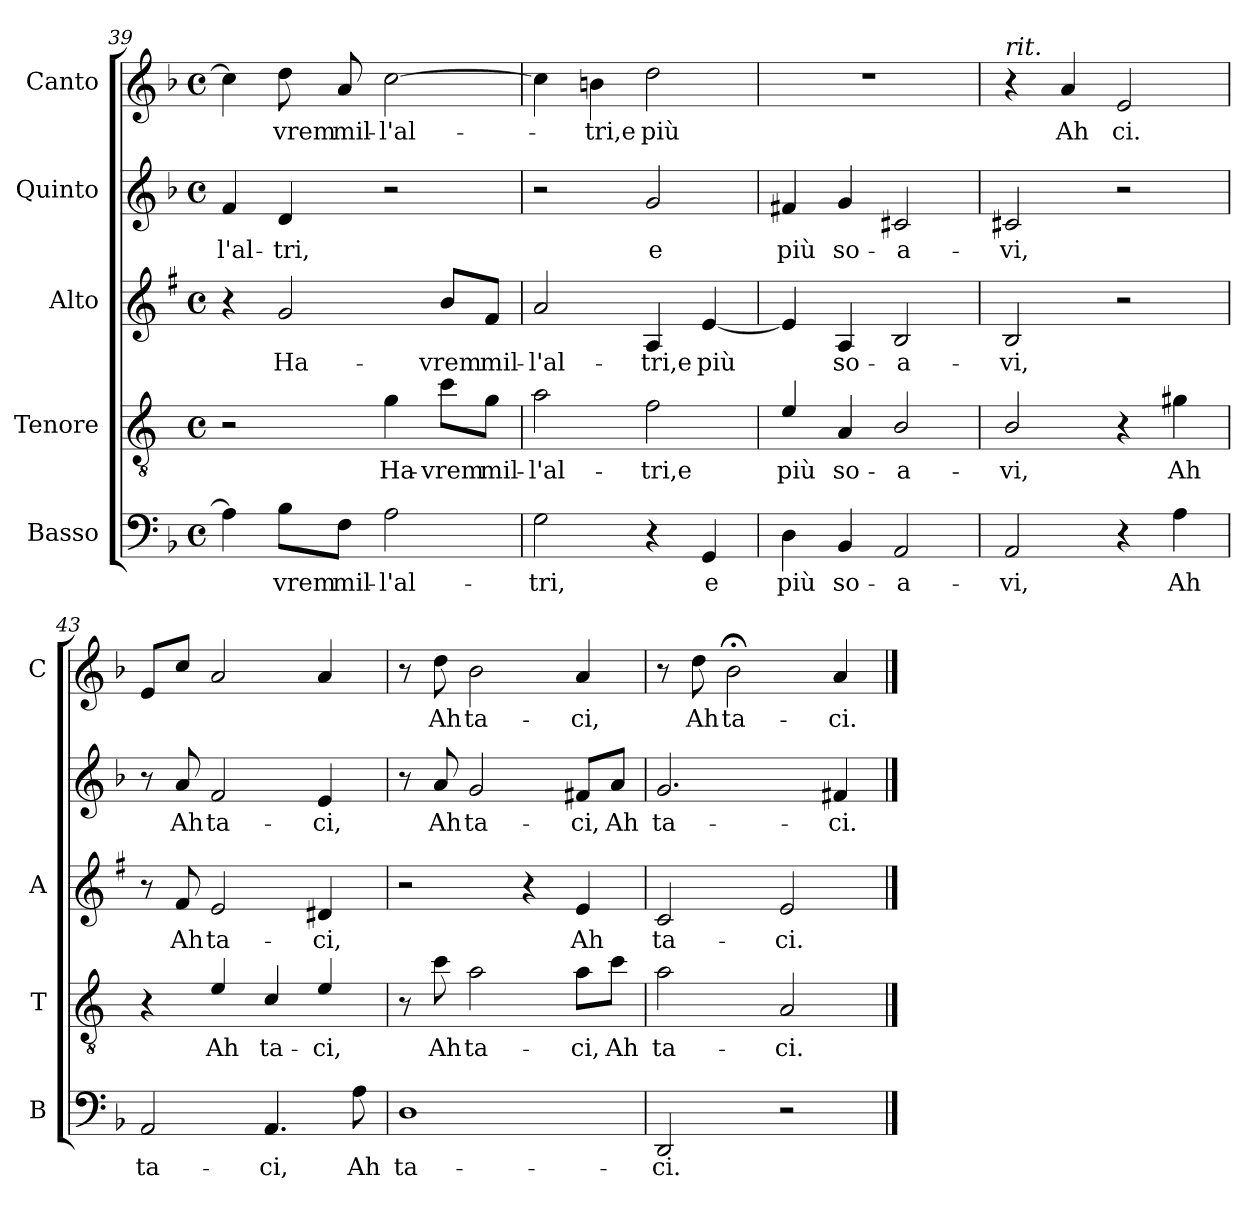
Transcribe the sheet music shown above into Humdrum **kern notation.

**kern	**text	**kern	**text	**kern	**text	**kern	**text	**kern	**text
*part5	*part5	*part4	*part4	*part3	*part3	*part2	*part2	*part1	*part1
*staff5	*staff5	*staff4	*staff4	*staff3	*staff3	*staff2	*staff2	*staff1	*staff1
*I"Basso	*	*I"Tenore	*	*I"Alto	*	*I"Quinto	*	*I"Canto	*
*I'B	*	*I'T	*	*I'A	*	*	*	*I'C	*
*clefF4	*	*clefGv2	*	*clefG2	*	*clefG2	*	*clefG2	*
*	*	*ITrd4c7	*	*ITrd1c2	*	*	*	*	*
*k[b-]	*	*k[b-]	*	*k[b-]	*	*k[b-]	*	*k[b-]	*
*F:	*	*F:	*	*F:	*	*F:	*	*F:	*
*M4/4	*	*M4/4	*	*M4/4	*	*M4/4	*	*M4/4	*
*met(c)	*	*met(c)	*	*met(c)	*	*met(c)	*	*met(c)	*
=39	=39	=39	=39	=39	=39	=39	=39	=39	=39
!	!	!	!	!	!	!	!LO:LY:b	!	!
4A\]	.	2r	.	4r	.	4f/	-l'al-	4cc\]	.
!	!LO:LY:b	!	!	!	!LO:LY:b	!	!LO:LY:b	!	!LO:LY:b
8B-\L	-vrem	.	.	2f/	Ha-	4d/	-tri,	8dd\	-vrem
!	!LO:LY:b	!	!	!	!	!	!	!	!LO:LY:b
8F\J	mil-	.	.	.	.	.	.	8a/	mil-
!	!LO:LY:b	!	!LO:LY:b	!	!	!	!	!	!LO:LY:b
2A\	-l'al-	4c\	Ha-	.	.	2r	.	[2cc\	-l'al-
!	!	!	!LO:LY:b	!	!LO:LY:b	!	!	!	!
.	.	8f\L	-vrem	8a/L	-vrem	.	.	.	.
!	!	!	!LO:LY:b	!	!LO:LY:b	!	!	!	!
.	.	8c\J	mil-	8e/J	mil-	.	.	.	.
=40	=40	=40	=40	=40	=40	=40	=40	=40	=40
!	!LO:LY:b	!	!LO:LY:b	!	!LO:LY:b	!	!	!	!
2G\	-tri,	2d\	-l'al-	2g/	-l'al-	2r	.	4cc\]	.
!	!	!	!	!	!	!	!	!	!LO:LY:b
.	.	.	.	.	.	.	.	4bn\	-tri,e
!	!	!	!LO:LY:b	!	!LO:LY:b	!	!LO:LY:b	!	!LO:LY:b
4r	.	2B-\	-tri,e	4G/	-tri,e	2g/	e	2dd\	più
!	!LO:LY:b	!	!	!	!LO:LY:b	!	!	!	!
4GG/	e	.	.	[4d/	più	.	.	.	.
!!LO:PB:g=z
=41	=41	=41	=41	=41	=41	=41	=41	=41	=41
!	!LO:LY:b	!	!LO:LY:b	!	!	!	!LO:LY:b	!	!
4D\	più	4A/	più	4d/]	.	4f#X/	più	1r	.
!	!LO:LY:b	!	!LO:LY:b	!	!LO:LY:b	!	!LO:LY:b	!	!
4BB-/	so-	4D/	so-	4G/	so-	4g/	so-	.	.
!	!LO:LY:b	!	!LO:LY:b	!	!LO:LY:b	!	!LO:LY:b	!	!
2AA/	-a-	2E/	-a-	2A/	-a-	2c#X/	-a-	.	.
=42	=42	=42	=42	=42	=42	=42	=42	=42	=42
!	!	!	!	!	!	!	!	!LO:TX:a:i:t=rit.	!
!	!LO:LY:b	!	!LO:LY:b	!	!LO:LY:b	!	!LO:LY:b	!	!
2AA/	-vi,	2E/	-vi,	2A/	-vi,	2c#X/	-vi,	4r	.
!	!	!	!	!	!	!	!	!	!LO:LY:b
.	.	.	.	.	.	.	.	4a/	Ah
!	!	!	!	!	!	!	!	!	!LO:LY:b
4r	.	4r	.	2r	.	2r	.	2e/	ci.
!	!LO:LY:b	!	!LO:LY:b	!	!	!	!	!	!
4A\	Ah	4c#X\	Ah	.	.	.	.	.	.
=43	=43	=43	=43	=43	=43	=43	=43	=43	=43
!	!LO:LY:b	!	!	!	!	!	!	!	!
2AA/	ta-	4r	.	8r	.	8r	.	8e/L	.
!	!	!	!	!	!LO:LY:b	!	!LO:LY:b	!	!
.	.	.	.	8e/	Ah	8a/	Ah	8cc/J	.
!	!	!	!LO:LY:b	!	!LO:LY:b	!	!LO:LY:b	!	!
.	.	4A/	Ah	2d/	ta-	2f/	ta-	2a/	.
!	!LO:LY:b	!	!LO:LY:b	!	!	!	!	!	!
4.AA/	-ci,	4F/	ta-	.	.	.	.	.	.
!	!	!	!LO:LY:b	!	!LO:LY:b	!	!LO:LY:b	!	!
.	.	4A/	-ci,	4c#X/	-ci,	4e/	-ci,	4a/	.
!	!LO:LY:b	!	!	!	!	!	!	!	!
8A\	Ah	.	.	.	.	.	.	.	.
=44	=44	=44	=44	=44	=44	=44	=44	=44	=44
!	!LO:LY:b	!	!	!	!	!	!	!	!
1D	ta-	8r	.	2r	.	8r	.	8r	.
!	!	!	!LO:LY:b	!	!	!	!LO:LY:b	!	!LO:LY:b
.	.	8f\	Ah	.	.	8a/	Ah	8dd\	Ah
!	!	!	!LO:LY:b	!	!	!	!LO:LY:b	!	!LO:LY:b
.	.	2d\	ta-	.	.	2g/	ta-	2b-\	ta-
.	.	.	.	4r	.	.	.	.	.
!	!	!	!LO:LY:b	!	!LO:LY:b	!	!LO:LY:b	!	!LO:LY:b
.	.	8d\L	-ci,	4d/	Ah	8f#X/L	-ci,	4a/	-ci,
!	!	!	!LO:LY:b	!	!	!	!LO:LY:b	!	!
.	.	8f\J	Ah	.	.	8a/J	Ah	.	.
=45	=45	=45	=45	=45	=45	=45	=45	=45	=45
!	!LO:LY:b	!	!LO:LY:b	!	!LO:LY:b	!	!LO:LY:b	!	!
2DD/	-ci.	2d\	ta-	2B-/	ta-	2.g/	ta-	8r	.
!	!	!	!	!	!	!	!	!	!LO:LY:b
.	.	.	.	.	.	.	.	8dd\	Ah
!	!	!	!	!	!	!	!	!	!LO:LY:b
.	.	.	.	.	.	.	.	2b-;<\	ta-
!	!	!	!LO:LY:b	!	!LO:LY:b	!	!	!	!
2r	.	2D/	-ci.	2d/	-ci.	.	.	.	.
!	!	!	!	!	!	!	!LO:LY:b	!	!LO:LY:b
.	.	.	.	.	.	4f#X/	-ci.	4a/	-ci.
==	==	==	==	==	==	==	==	==	==
*-	*-	*-	*-	*-	*-	*-	*-	*-	*-
